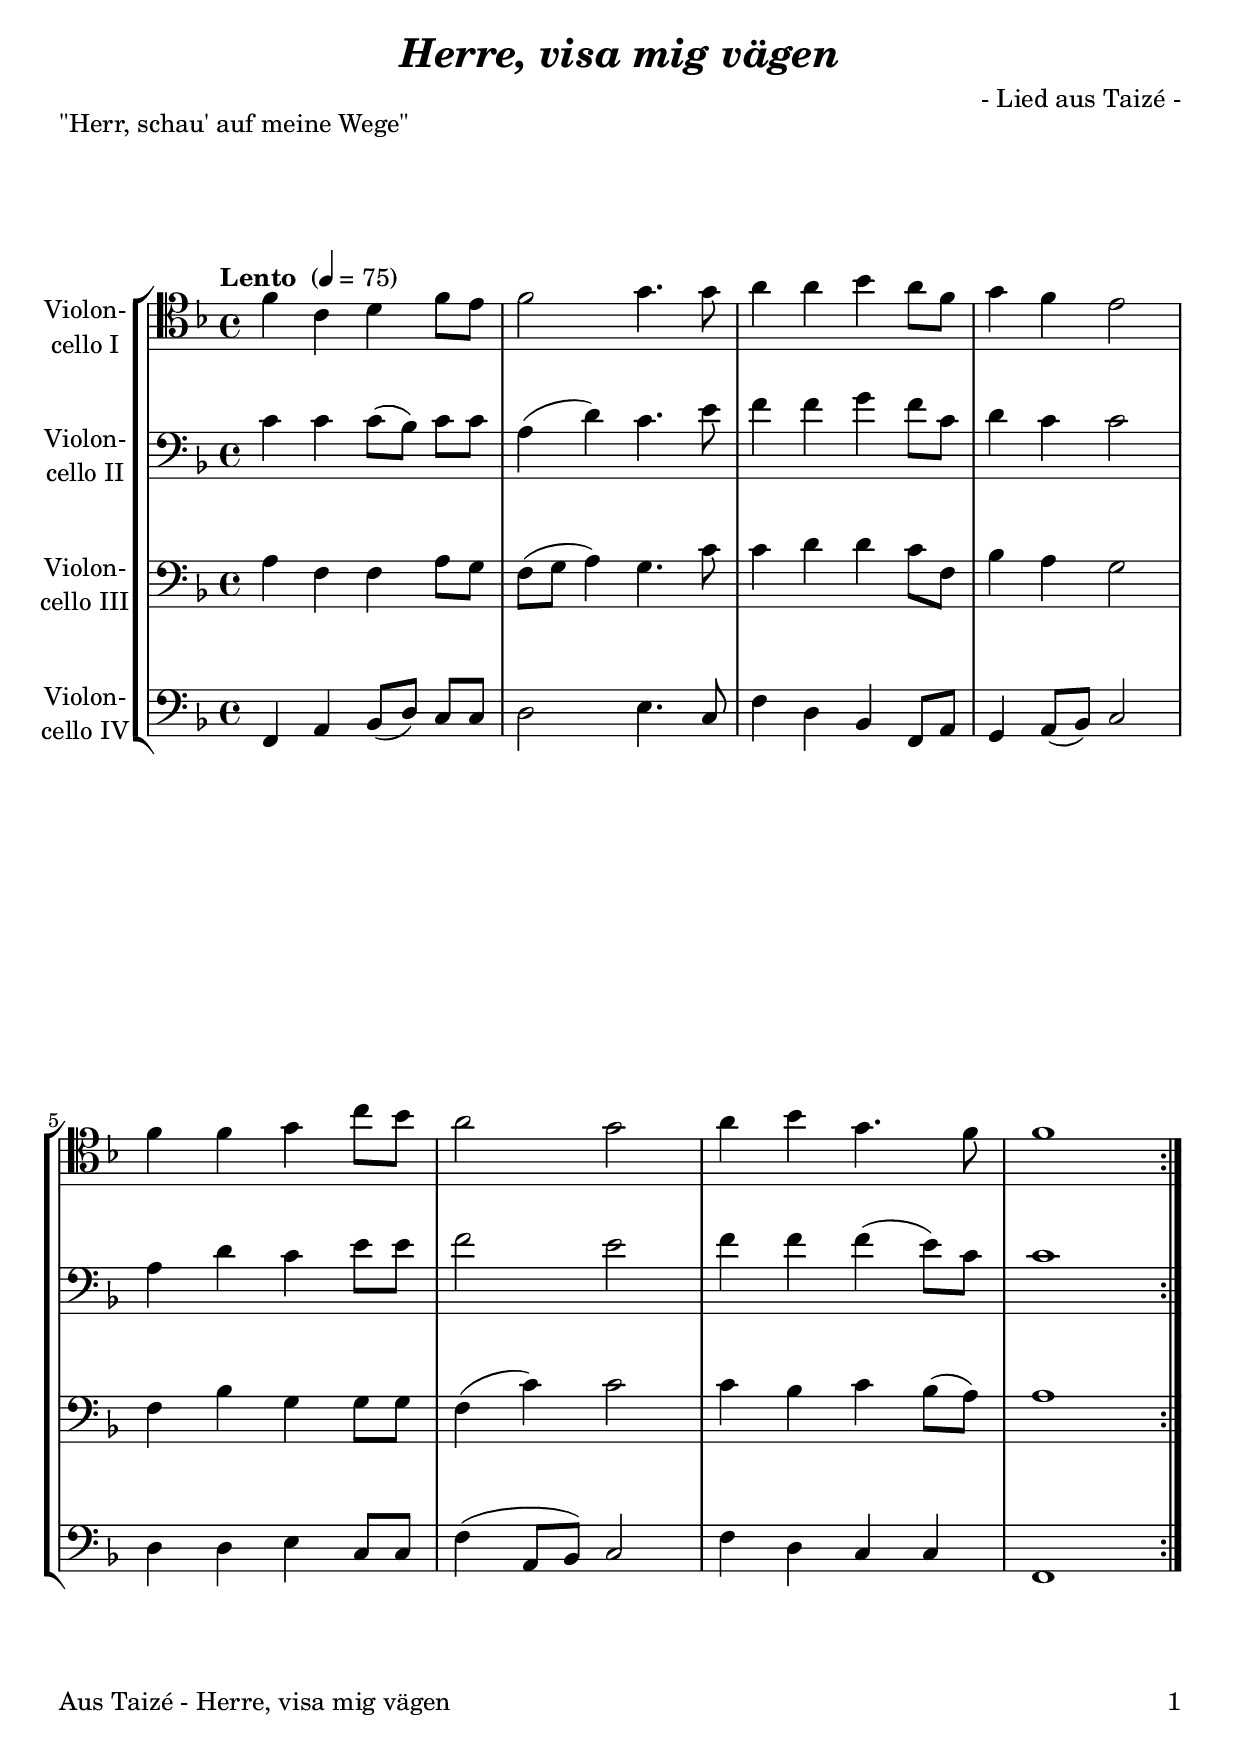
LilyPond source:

\version "2.18.2"
\include "deutsch.ly"
  
#(set-global-staff-size 22)

\header {
  title     = \markup \bold \italic "Herre, visa mig vägen"
  composer  = "- Lied aus Taizé -"
%  arranger  = ""
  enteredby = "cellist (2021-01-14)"
  piece     = "\"Herr, schau' auf meine Wege\""
}

voiceconsts = {
  \key g \major
  \time 4/4
  \clef "bass"
%  \numericTimeSignature
  % Set default beaming for all staves
%  \set Timing.beamExceptions = #'()
%  \set Timing.baseMoment     = #(ly:make-moment 1 4)
%  \set Timing.beatStructure  = #'(1 1 1)
  \tempo "Lento " 4=75
}

micl = "clarinet"
mifl = "flute"
miob = "oboe"
mifh = "french horn"
misx = "tenor sax"
mist = "string ensemble 1"
miba = "cello"

mol = \markup \italic "molto"
rit = \mark \markup \box \italic "rit."
sim = \markup \italic "simile"

va = \relative c'' {
  \voiceconsts
  \clef "tenor"

  \repeat volta 2 {
    g4 d e g8 fis
    g2 a4. a8
    h4 h c h8 g
    a4 g fis2

    g4 g a d8 c
    h2 a
    h4 c a4. g8
    g1
  }
}

vb = \relative c' {
  \voiceconsts

  \repeat volta 2 {
    d4 d d8( c) d[ d]
    h4( e) d4. fis8
    g4 g a g8 d
    e4 d d2

    h4 e d fis8 fis
    g2 fis
    g4 g g( fis8) d
    d1
  }
}

vc = \relative c' {
  \voiceconsts

  \repeat volta 2 {
    h4 g g h8 a
    g( a h4) a4. d8
    d4 e e d8 g,
    c4 h a2

    g4 c a a8 a
    g4( d') d2
    d4 c d c8( h)
    h1
  }
}

vd = \relative c {
  \voiceconsts

  \repeat volta 2 {
    g4 h c8( e) d[ d]
    e2 fis4. d8
    g4 e c g8 h
    a4 h8( c) d2

    e4 e fis d8 d
    g4( h,8 c) d2
    g4 e d d
    g,1
  }
}


music = \new StaffGroup <<
      \new Staff {
	\set Staff.midiInstrument = \miba
	\set Staff.instrumentName = \markup \center-column { "Violon-" "cello I" }
	\transpose g f { \va }
      }

      \new Staff {
	\set Staff.midiInstrument = \miba
	\set Staff.instrumentName = \markup \center-column { "Violon-" "cello II" }
	\transpose g f { \vb }
      }

      \new Staff {
	\set Staff.midiInstrument = \miba
	\set Staff.instrumentName = \markup \center-column { "Violon-" "cello III" }
	\transpose g f { \vc }
      }

      \new Staff {
	\set Staff.midiInstrument = \miba
	\set Staff.instrumentName = \markup \center-column { "Violon-" "cello IV" }
	\transpose g f { \vd }
      }
>>

\book {
   \paper {
    print-page-number = ##t
    print-first-page-number = ##t
    ragged-last-bottom = ##f
    oddHeaderMarkup = \markup \null
    evenHeaderMarkup = \markup \null
    oddFooterMarkup = \markup {
      \fill-line {
        \on-the-fly #print-page-number-check-first
        "Aus Taizé - Herre, visa mig vägen" \fromproperty #'page:page-number-string
      }
    }
    evenFooterMarkup = \oddFooterMarkup
  } \score {
    \music
    \layout {}
  }

  \score {
    \unfoldRepeats \music

    \midi {
      \context {
        \Score
      }
    }
  }
}